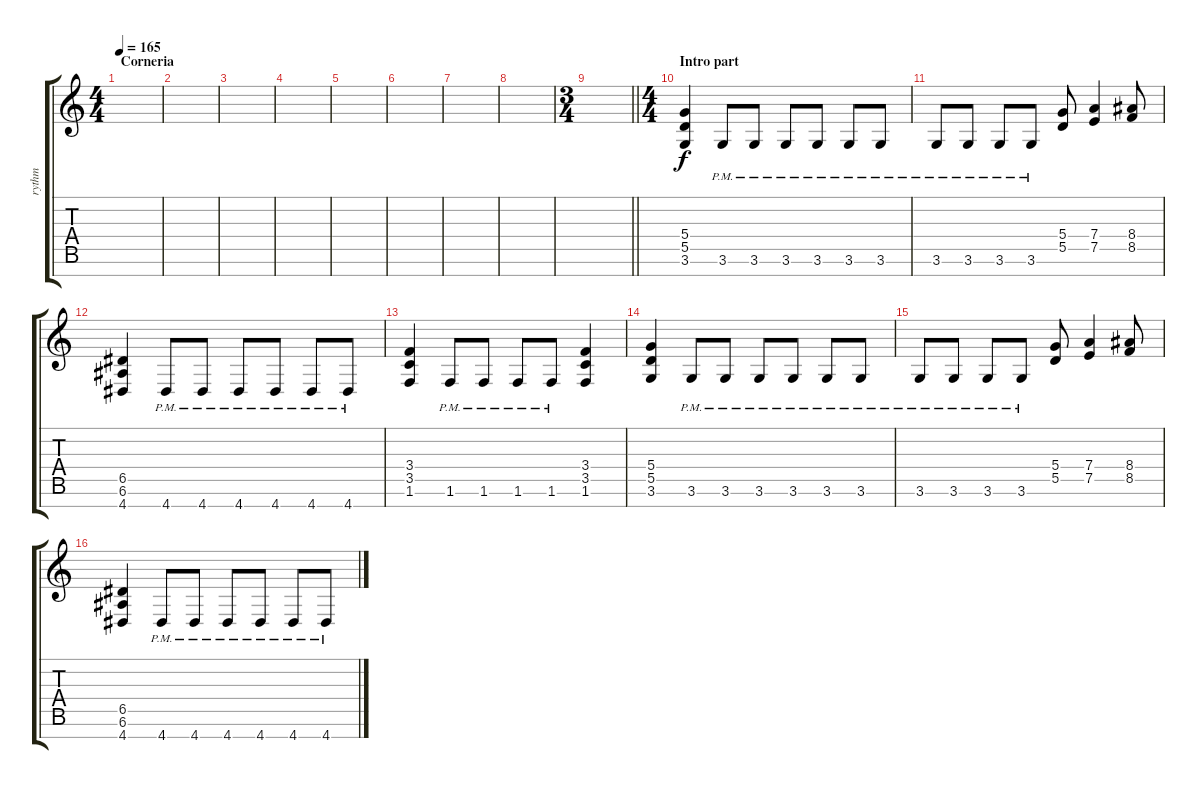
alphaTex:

\track ("rythm" "rythm") {instrument distortionguitar}
\staff {score tabs}
\tuning (E4 B3 G3 D3 A2 E2 B1) {hide}
\ts (4 4)
\section ("" "Corneria")
\tempo 165
\clef g2
\ks c
|
|
|
|
|
|
|
|
\ts (3 4)
\barLineRight lightlight
|
\ts (4 4)
\section ("" "Intro part")
(5.4 5.5 3.6).4 3.6{pm}.8 3.6{pm}.8 3.6{pm}.8 3.6{pm}.8 3.6{pm}.8 3.6{pm}.8 |
3.6{pm}.8 3.6{pm}.8 3.6{pm}.8 3.6{pm}.8 (5.4 5.5).8 (7.4 7.5).4 (8.4 8.5).8 |
(6.5 6.6 4.7).4 4.7{pm}.8 4.7{pm}.8 4.7{pm}.8 4.7{pm}.8 4.7{pm}.8 4.7{pm}.8 |
(3.4 3.5 1.6).4 1.6{pm}.8 1.6{pm}.8 1.6{pm}.8 1.6{pm}.8 (3.4 3.5 1.6).4 |
(5.4 5.5 3.6).4 3.6{pm}.8 3.6{pm}.8 3.6{pm}.8 3.6{pm}.8 3.6{pm}.8 3.6{pm}.8 |
3.6{pm}.8 3.6{pm}.8 3.6{pm}.8 3.6{pm}.8 (5.4 5.5).8 (7.4 7.5).4 (8.4 8.5).8 |
(6.5 6.6 4.7).4 4.7{pm}.8 4.7{pm}.8 4.7{pm}.8 4.7{pm}.8 4.7{pm}.8 4.7{pm}.8
